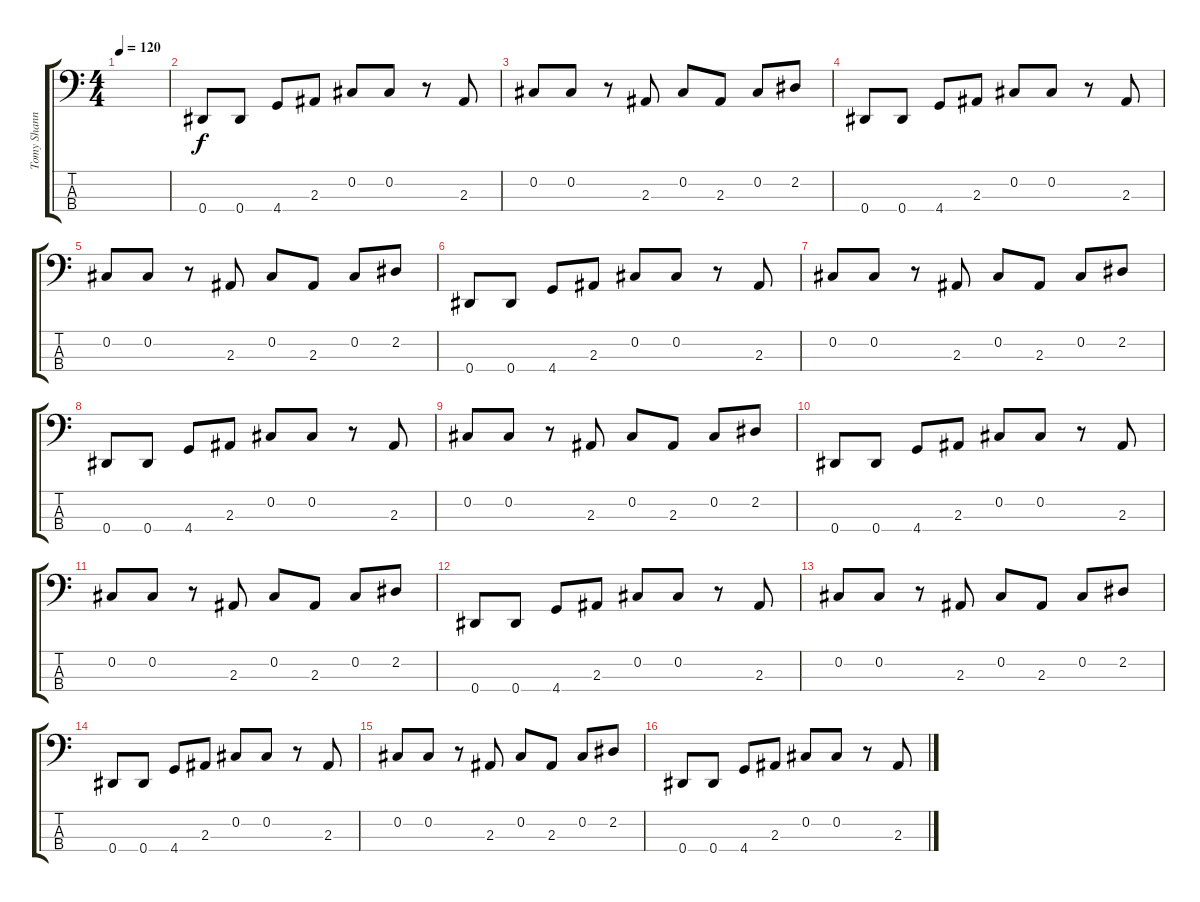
\track ("Tomy Shannon" "Tomy Shann") {instrument electricbassfinger}
\staff {score tabs}
\tuning (Gb2 Db2 Ab1 Eb1) {hide}
\ts (4 4)
\tempo 120
\clef f4
\ks c
|
0.4.8 0.4.8 4.4.8 2.3.8 0.2.8 0.2.8 r.8 2.3.8 |
0.2.8 0.2.8 r.8 2.3.8 0.2.8 2.3.8 0.2.8 2.2.8 |
0.4.8 0.4.8 4.4.8 2.3.8 0.2.8 0.2.8 r.8 2.3.8 |
0.2.8 0.2.8 r.8 2.3.8 0.2.8 2.3.8 0.2.8 2.2.8 |
0.4.8 0.4.8 4.4.8 2.3.8 0.2.8 0.2.8 r.8 2.3.8 |
0.2.8 0.2.8 r.8 2.3.8 0.2.8 2.3.8 0.2.8 2.2.8 |
0.4.8 0.4.8 4.4.8 2.3.8 0.2.8 0.2.8 r.8 2.3.8 |
0.2.8 0.2.8 r.8 2.3.8 0.2.8 2.3.8 0.2.8 2.2.8 |
0.4.8 0.4.8 4.4.8 2.3.8 0.2.8 0.2.8 r.8 2.3.8 |
0.2.8 0.2.8 r.8 2.3.8 0.2.8 2.3.8 0.2.8 2.2.8 |
0.4.8 0.4.8 4.4.8 2.3.8 0.2.8 0.2.8 r.8 2.3.8 |
0.2.8 0.2.8 r.8 2.3.8 0.2.8 2.3.8 0.2.8 2.2.8 |
0.4.8 0.4.8 4.4.8 2.3.8 0.2.8 0.2.8 r.8 2.3.8 |
0.2.8 0.2.8 r.8 2.3.8 0.2.8 2.3.8 0.2.8 2.2.8 |
0.4.8 0.4.8 4.4.8 2.3.8 0.2.8 0.2.8 r.8 2.3.8
